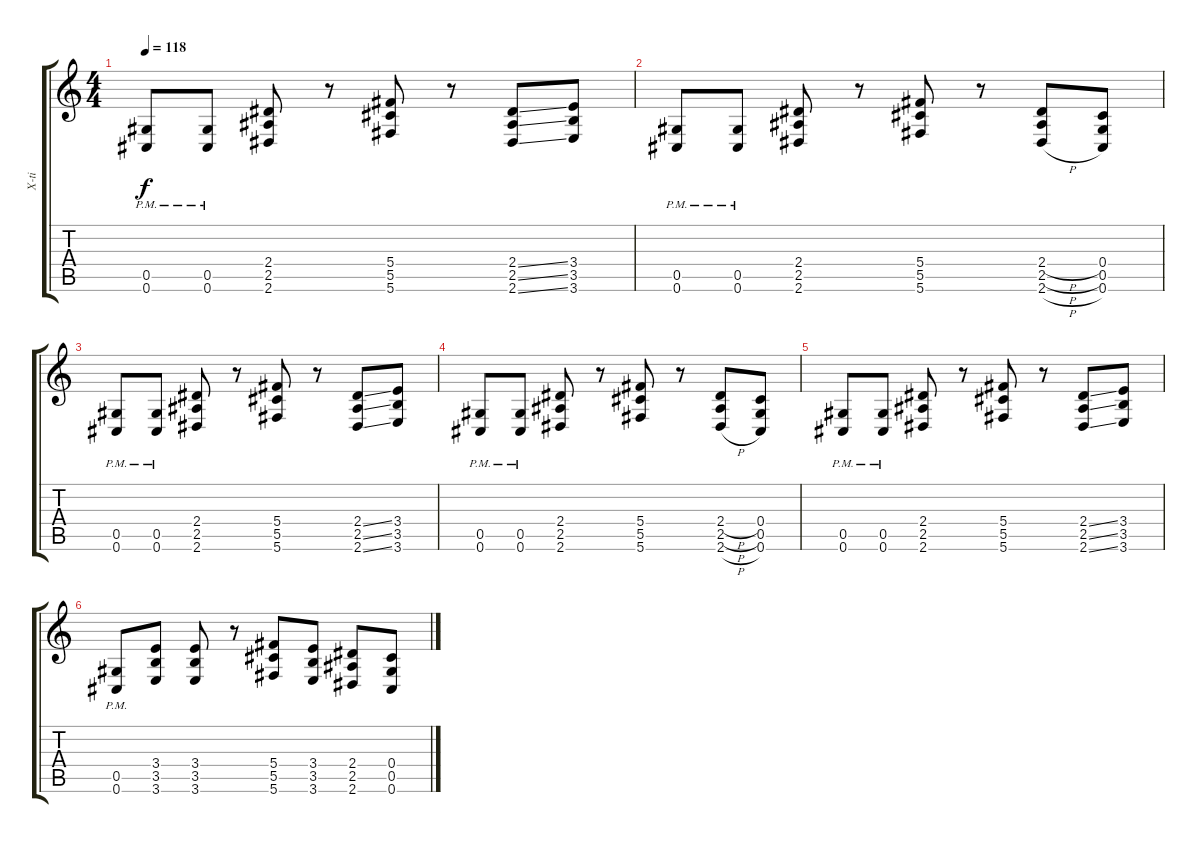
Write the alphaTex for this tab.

\track ("X-ti" "X-ti") {instrument distortionguitar}
\staff {score tabs}
\tuning (Eb4 Bb3 Gb3 Db3 Ab2 Db2) {hide}
\ts (4 4)
\tempo 118
\clef g2
\ks c
(0.5{pm} 0.6{pm}).8{dy f} (0.5{pm} 0.6{pm}).8 (2.4 2.5 2.6).8 r.8 (5.4 5.5 5.6).8 r.8 (2.4{ss} 2.5{ss} 2.6{ss}).8 (3.4 3.5 3.6).8 |
(0.5{pm} 0.6{pm}).8 (0.5{pm} 0.6{pm}).8 (2.4 2.5 2.6).8 r.8 (5.4 5.5 5.6).8 r.8 (2.4{h} 2.5{h} 2.6{h}).8 (0.4 0.5 0.6).8 |
(0.5{pm} 0.6{pm}).8 (0.5{pm} 0.6{pm}).8 (2.4 2.5 2.6).8 r.8 (5.4 5.5 5.6).8 r.8 (2.4{ss} 2.5{ss} 2.6{ss}).8 (3.4 3.5 3.6).8 |
(0.5{pm} 0.6{pm}).8 (0.5{pm} 0.6{pm}).8 (2.4 2.5 2.6).8 r.8 (5.4 5.5 5.6).8 r.8 (2.4{h} 2.5{h} 2.6{h}).8 (0.4 0.5 0.6).8 |
(0.5{pm} 0.6{pm}).8 (0.5{pm} 0.6{pm}).8 (2.4 2.5 2.6).8 r.8 (5.4 5.5 5.6).8 r.8 (2.4{ss} 2.5{ss} 2.6{ss}).8 (3.4 3.5 3.6).8 |
(0.5{pm} 0.6{pm}).8 (3.4 3.5 3.6).8 (3.4 3.5 3.6).8 r.8 (5.4 5.5 5.6).8 (3.4 3.5 3.6).8 (2.4 2.5 2.6).8 (0.4 0.5 0.6).8
